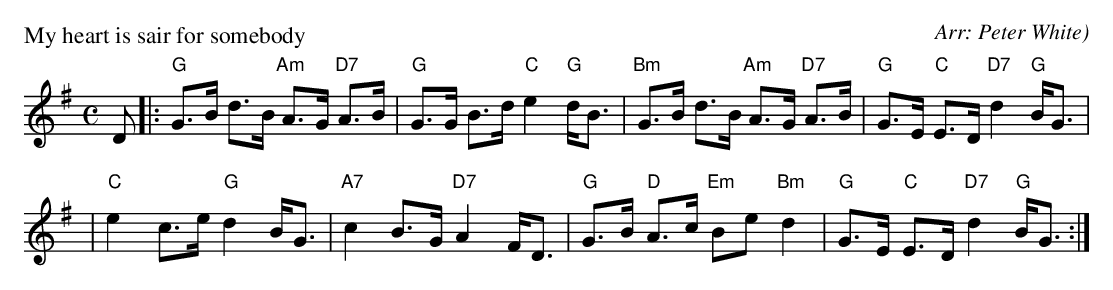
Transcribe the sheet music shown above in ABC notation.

X:1
P: My heart is sair for somebody
O: Arr: Peter White)
M: C
L: 1/8
K: G
D \
|:"G"G>B d>B "Am"A>G "D7"A>B | "G"G>G B>d "C"e2 "G"d<B \
| "Bm"G>B d>B "Am"A>G "D7"A>B | "G"G>E "C"E>D "D7"d2 "G"B<G |
| "C"e2 c>e "G"d2 B<G | "A7"c2 B>G "D7"A2 F<D \
| "G"G>B "D"A>c "Em"Be "Bm"d2 | "G"G>E "C"E>D "D7"d2 "G"B<G :|
